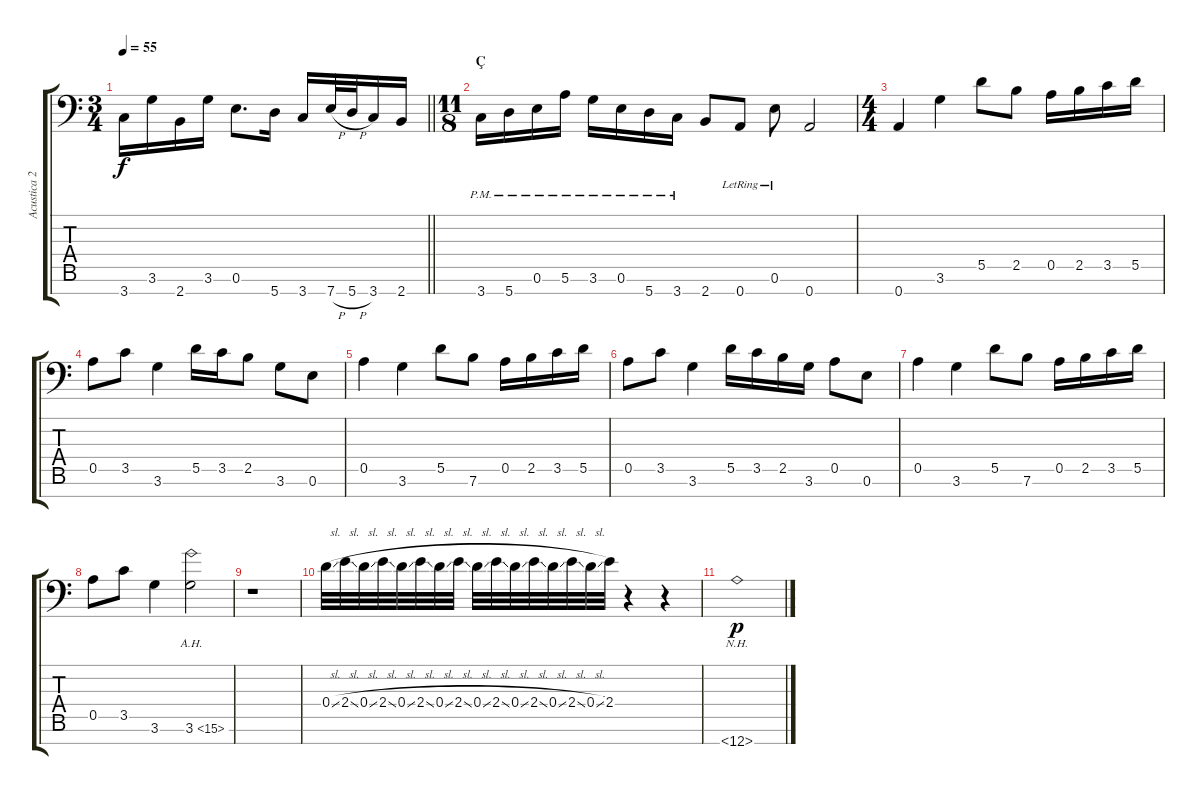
\track ("Acustica 2" "Acustica 2") {instrument acousticguitarnylon}
\staff {score tabs}
\tuning (E4 B3 G3 D3 A2 E2 A1) {hide}
\ts (3 4)
\tempo 55
\clef f4
\barLineRight lightlight
\ks c
3.7.16{dy f} 3.6.16 2.7.16 3.6.16 0.6.8{d} 5.7.16 3.7.16 7.7{h}.32 5.7{h}.32 3.7.16 2.7.16 |
\ts (11 8)
\section ("" "Ç")
3.7{pm}.16 5.7{pm}.16 0.6{pm}.16 5.6{pm}.16 3.6{pm}.16 0.6{pm}.16 5.7{pm}.16 3.7{pm}.16 2.7.8 0.7{lr}.8 0.6{lr}.8 0.7.2 |
\ts (4 4)
0.7.4 3.6.4 5.5.8 2.5.8 0.5.16 2.5.16 3.5.16 5.5.16 |
0.5.8 3.5.8 3.6.4 5.5.16 3.5.16 2.5.8 3.6.8 0.6.8 |
0.5.4 3.6.4 5.5.8 7.6.8 0.5.16 2.5.16 3.5.16 5.5.16 |
0.5.8 3.5.8 3.6.4 5.5.16 3.5.16 2.5.16 3.6.16 0.5.8 0.6.8 |
0.5.4 3.6.4 5.5.8 7.6.8 0.5.16 2.5.16 3.5.16 5.5.16 |
0.5.8 3.5.8 3.6.4 3.6{ah 12}.2 |
r.1 |
0.4{sl}.32{volume 0} 2.4{sl}.32 0.4{sl}.32 2.4{sl}.32 0.4{sl}.32 2.4{sl}.32 0.4{sl}.32 2.4{sl}.32 0.4{sl}.32 2.4{sl}.32 0.4{sl}.32 2.4{sl}.32 0.4{sl}.32 2.4{sl}.32 0.4{sl}.32 2.4.32 r.4 r.4{volume 13} |
12.7{nh}.1{dy p}
